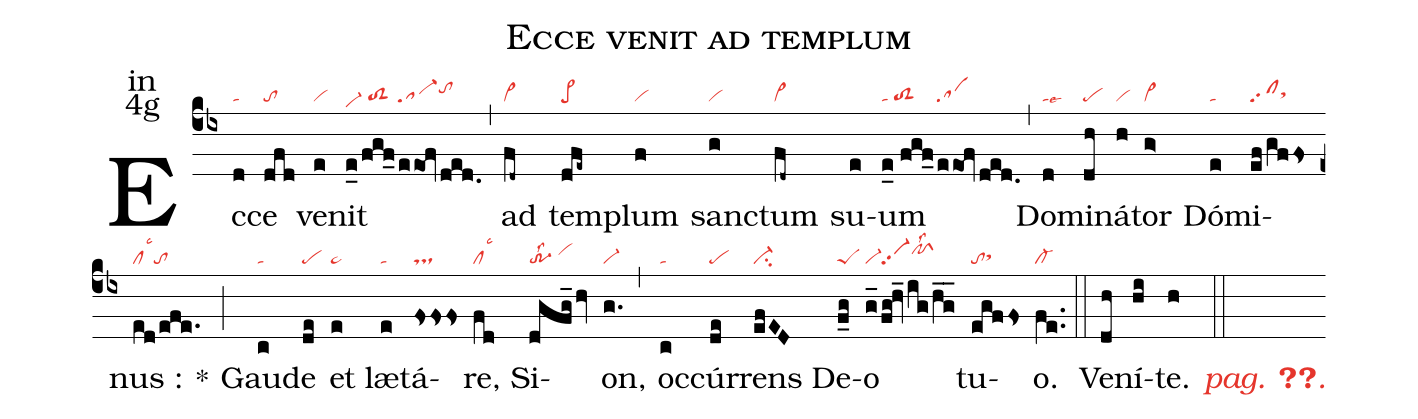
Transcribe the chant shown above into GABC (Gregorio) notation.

name:Ecce venit ad templum;
office-part:in;
mode:4g;
nabc-lines:1;
%%
(cb4) Ec(d|ta)ce(dfd|to) ve(e|vi)nit(e_0/fgf_|vi-hd/toS2|/eeof/ded.|sa-tohi) (,) ad(fd~|vi>) tem(dfe~|pe>)plum(f|vi) san(g|vi)ctum(fd~|vi>) su(e)um(e_0//fgf_|ta/toS2|/eeof/ded.|sa) (,) Do(d|talse6)mi(dh|pe)ná(h|vi)tor(g>|vi>) Dó(e|ta)mi(ef/gffs|clpp2sthh)nus :(ed/efe.|cllsc3to) <sp>*</sp>(;)

Gau(c|ta)de(de|pe) et(e|pe~) læ(e|ta)tá(fsfsfs|ts)re,(fd|cllsc3) Si(dgfg_/hv|tr-3lss2/vihi)on,(g.|vi-) (,) oc(c|ta)cúr(de|pe)rens(efED|ci-) De(f_g|peS)o(g_/fg!hv_/ig/hg__|vi-vi-pp2pfShilss2) tu(egffs|tosthh)o.(fe..|cl-) (::) <nlba>Ve(dh)ní(hi)te. <c><i>pag. <v>\pageref{M-ORIP4g}</v>.</i></c></nlba>(h ::)
